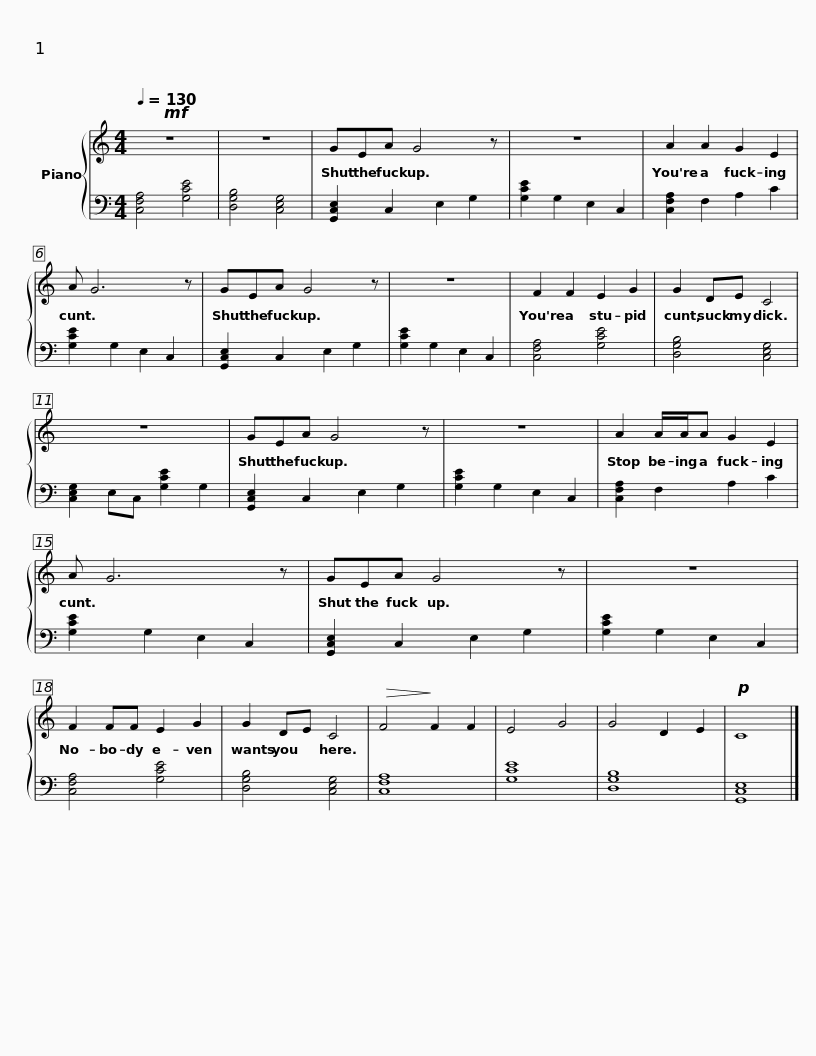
X:1
%%score { 1 | 2 }
L:1/8
Q:1/4=130
M:4/4
I:linebreak $
K:C
V:1 treble
V:2 bass
V:1
!mf! z8 | z8 | GEA G4 z | z8 | A2 A2 G2 E2 | %5
 A G6 z |$ GEA G4 z | z8 | F2 F2 E2 G2 | G2 DE C4 | %10
 z8 |$ GEA G4 z | z8 | A2 A/A/A G2 E2 | A G6 z | %15
 GEA G4 z |$ z8 | F2 FF E2 G2 | G2 DE C4 |!>(! F4!>)! F2 F2 | %20
 E4 G4 | G4 D2 E2 |!p! C8 |] %23
V:2
 [C,F,A,]4 [G,CE]4 | [D,G,B,]4 [C,E,G,]4 | [G,,C,E,]2 C,2 E,2 G,2 | [G,CE]2 G,2 E,2 C,2 | [C,F,A,]2 F,2 A,2 C2 | %5
 [G,CE]2 G,2 E,2 C,2 |$ [G,,C,E,]2 C,2 E,2 G,2 | [G,CE]2 G,2 E,2 C,2 | [C,F,A,]4 [G,CE]4 | [D,G,B,]4 [C,E,G,]4 | %10
 [C,E,G,]2 E,C, [G,CE]2 G,2 |$ [G,,C,E,]2 C,2 E,2 G,2 | [G,CE]2 G,2 E,2 C,2 | [C,F,A,]2 F,2 A,2 C2 | [G,CE]2 G,2 E,2 C,2 | %15
 [G,,C,E,]2 C,2 E,2 G,2 |$ [G,CE]2 G,2 E,2 C,2 | [C,F,A,]4 [G,CE]4 | [D,G,B,]4 [C,E,G,]4 | [C,F,A,]8 | %20
 [G,CE]8 | [D,G,B,]8 | [G,,C,E,]8 |] %23
